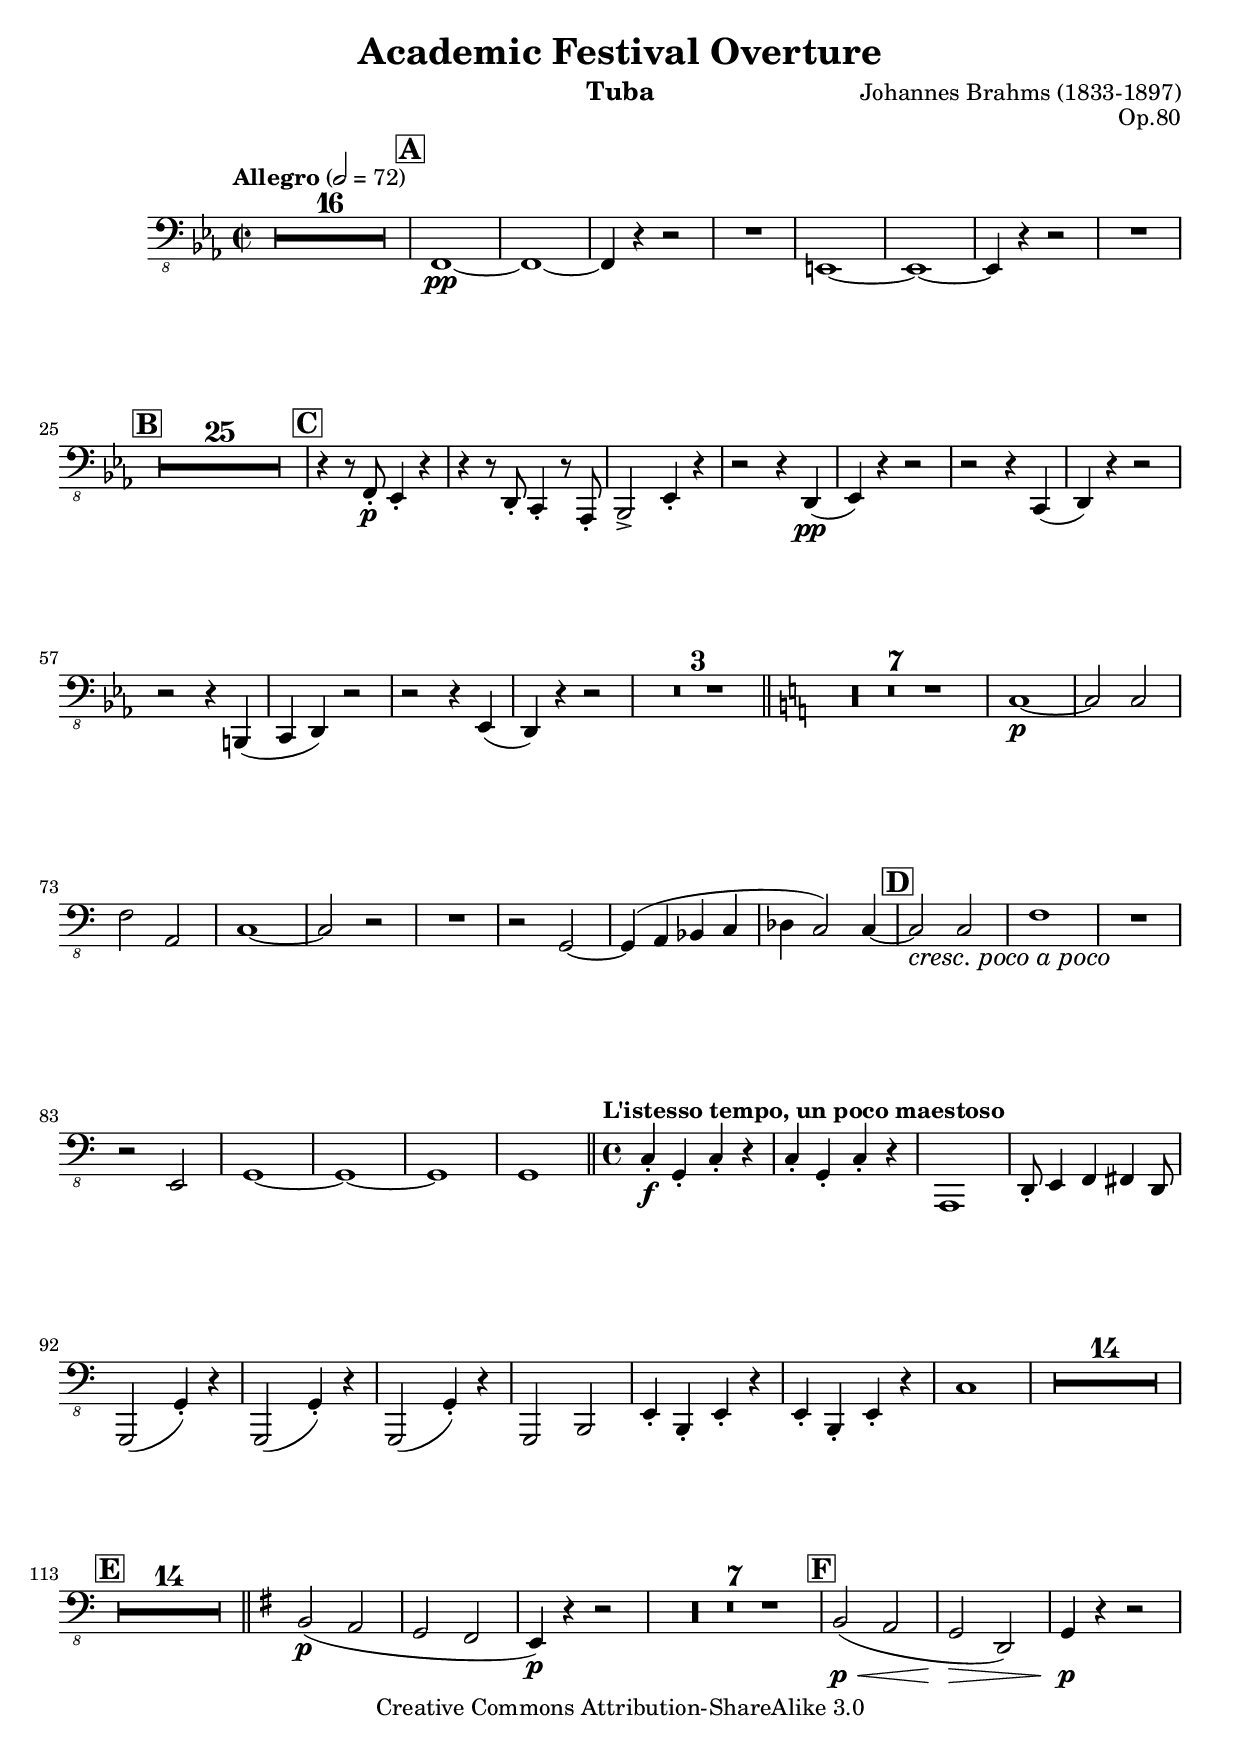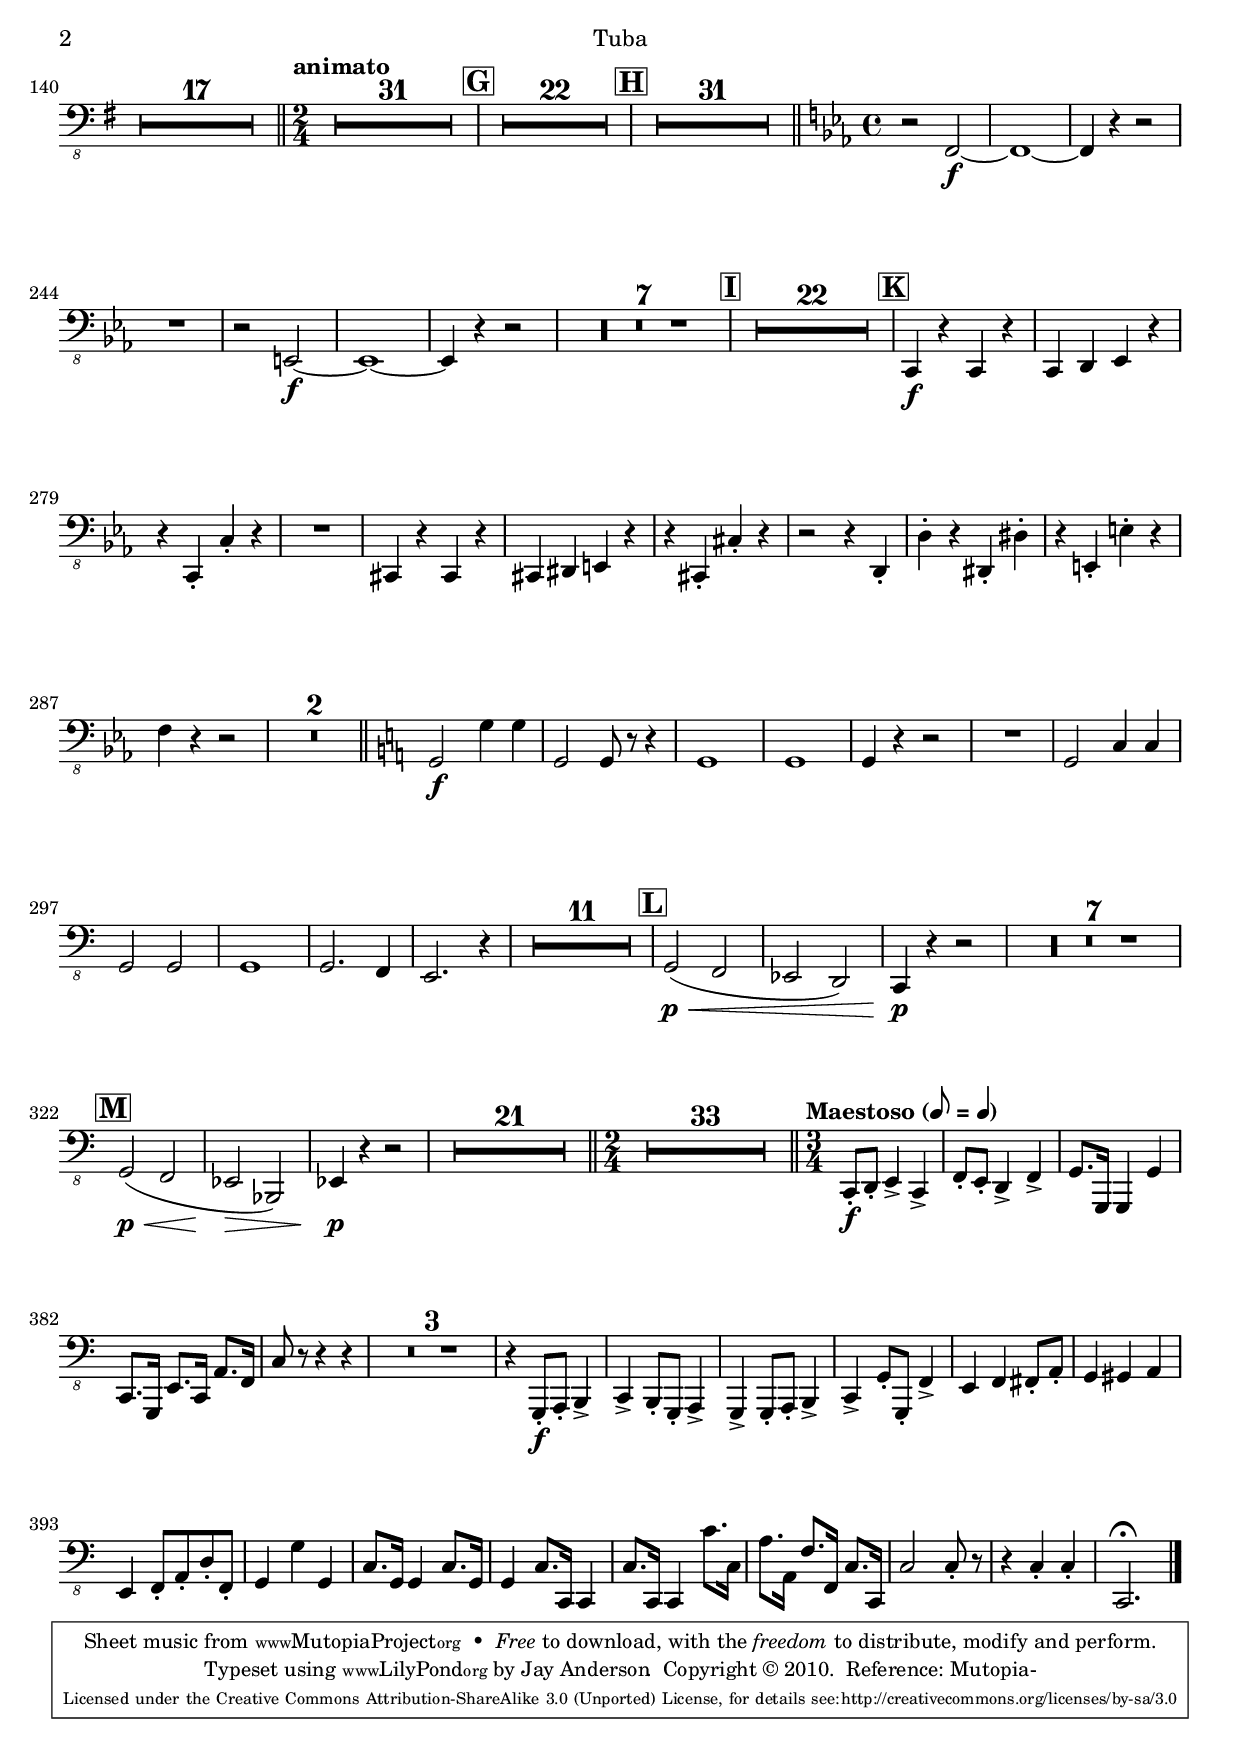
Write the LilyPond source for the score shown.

\version "2.13.51"

\include "defs.ily"
\include "tuba.ily"

instrument = "Tuba"

\include "header.ily"

\score
{
  \new Staff
  {
    << \removeWithTag #'score \tuba \outline >>
  }
}
